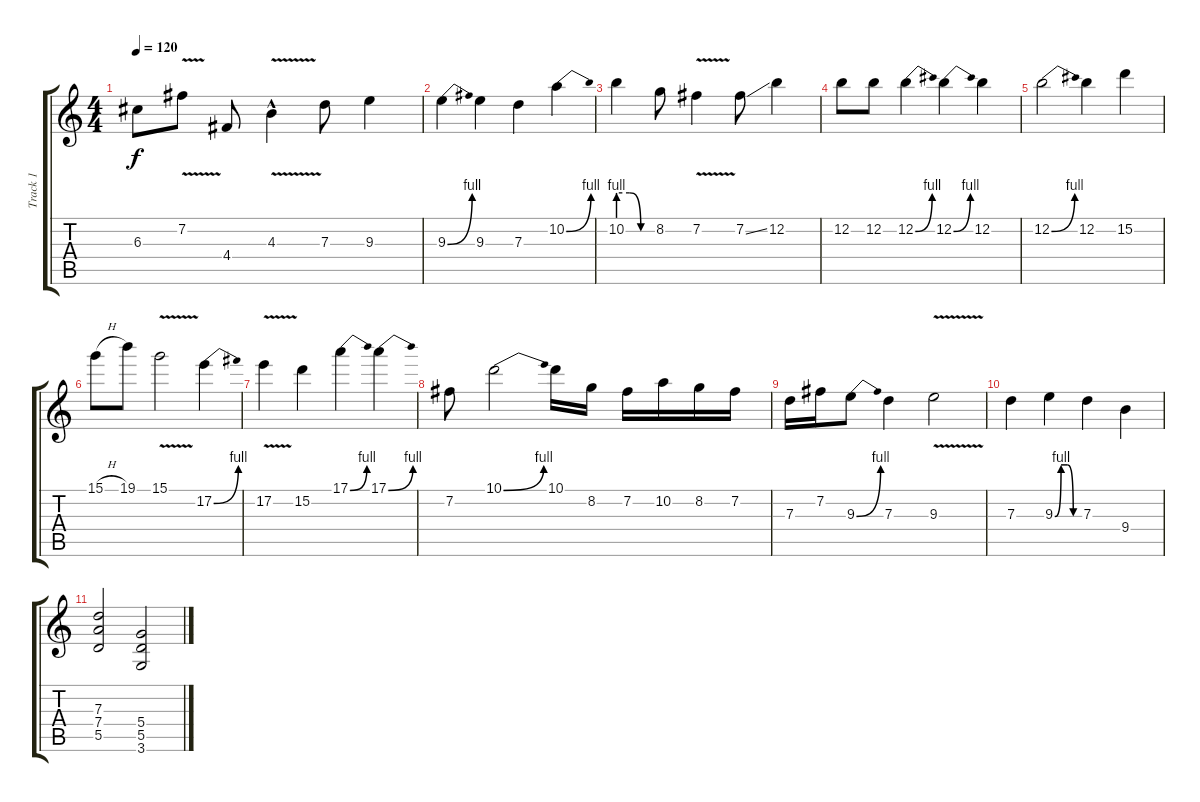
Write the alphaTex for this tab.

\track ("Track 1" "Track 1") {instrument distortionguitar}
\staff {score tabs}
\tuning (E4 B3 G3 D3 A2 E2) {hide}
\ts (4 4)
\tempo 120
\clef g2
\ks c
6.3.8{dy f instrument distortionguitar} 7.2{v}.8 4.4.8 4.3{v hac}.4 7.3.8 9.3.4 |
9.3{be (bend 0 0 60 4)}.4 9.3.4 7.3.4 10.2{be (bend 0 0 60 4)}.4 |
10.2{be (custom 0 4 20 4 40 0 60 0)}.4 8.2.8 7.2{v}.4 7.2{ss}.8 12.2.4 |
12.2.8 12.2.8 12.2{be (bend 0 0 60 4)}.4 12.2{be (bend 0 0 60 4)}.4 12.2.4 |
12.2{be (bend 0 0 60 4)}.2 12.2.4 15.2.4 |
15.1{h}.8 19.1.8 15.1{v}.2 17.2{be (bend 0 0 60 4)}.4 |
17.2{v}.4 15.2.4 17.1{be (bend 0 0 60 4)}.4 17.1{be (bend 0 0 60 4)}.4 |
7.2.8 10.1{be (bend 0 0 60 4)}.2 10.1.16 8.2.16 7.2.16 10.2.16 8.2.16 7.2.16 |
7.3.16 7.2.16 9.3{be (bend 0 0 60 4)}.8 7.3.4 9.3{v}.2 |
7.3.4 9.3{be (custom 0 0 15 4 30 4 45 0 60 0)}.4 7.3.4 9.4.4 |
(7.3 7.4 5.5).2 (5.4 5.5 3.6).2
